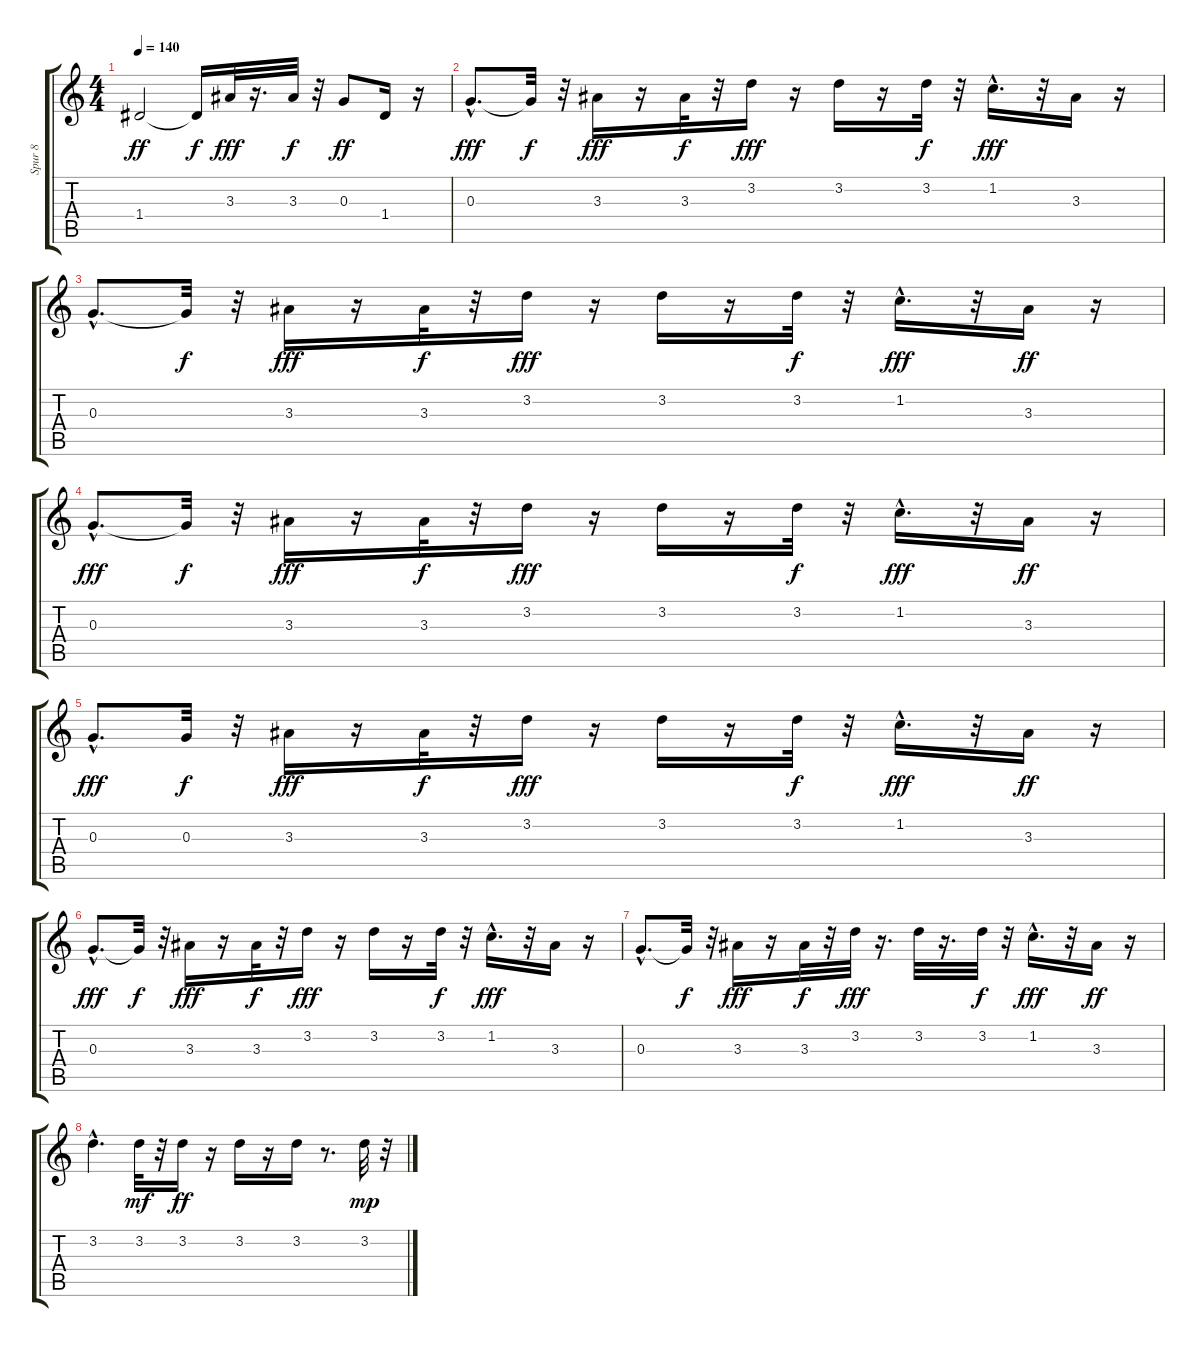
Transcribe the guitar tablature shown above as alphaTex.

\track ("Spur 8" "Spur 8") {instrument electricguitarmuted}
\staff {score tabs}
\tuning (E4 B3 G3 D3 A2 E2) {hide}
\ts (4 4)
\tempo 140
\clef g2
\ks c
1.4.2{dy ff} 1.4{t}.16{dy f} 3.3.32{dy fff} r.16{d} 3.3.32{dy f} r.32 0.3.8{dy ff} 1.4.16 r.16 |
0.3{hac}.8{d dy fff} 0.3{t}.32{dy f} r.32 3.3.16{dy fff} r.16 3.3.32{dy f} r.32 3.2.16{dy fff} r.16 3.2.16 r.16 3.2.32{dy f} r.32 1.2{hac}.16{d dy fff} r.32 3.3.16 r.16 |
0.3{hac}.8{d} 0.3{t}.32{dy f} r.32 3.3.16{dy fff} r.16 3.3.32{dy f} r.32 3.2.16{dy fff} r.16 3.2.16 r.16 3.2.32{dy f} r.32 1.2{hac}.16{d dy fff} r.32 3.3.16{dy ff} r.16 |
0.3{hac}.8{d dy fff} 0.3{t}.32{dy f} r.32 3.3.16{dy fff} r.16 3.3.32{dy f} r.32 3.2.16{dy fff} r.16 3.2.16 r.16 3.2.32{dy f} r.32 1.2{hac}.16{d dy fff} r.32 3.3.16{dy ff} r.16 |
0.3{hac}.8{d dy fff} 0.3.32{dy f} r.32 3.3.16{dy fff} r.16 3.3.32{dy f} r.32 3.2.16{dy fff} r.16 3.2.16 r.16 3.2.32{dy f} r.32 1.2{hac}.16{d dy fff} r.32 3.3.16{dy ff} r.16 |
0.3{hac}.8{d dy fff} 0.3{t}.32{dy f} r.32 3.3.16{dy fff} r.16 3.3.32{dy f} r.32 3.2.16{dy fff} r.16 3.2.16 r.16 3.2.32{dy f} r.32 1.2{hac}.16{d dy fff} r.32 3.3.16 r.16 |
0.3{hac}.8{d} 0.3{t}.32{dy f} r.32 3.3.16{dy fff} r.16 3.3.32{dy f} r.32 3.2.32{dy fff} r.16{d} 3.2.32 r.16{d} 3.2.32{dy f} r.32 1.2{hac}.16{d dy fff} r.32 3.3.16{dy ff} r.16 |
3.2{hac}.4{d} 3.2.32{dy mf} r.32 3.2.16{dy ff} r.16 3.2.16 r.16 3.2.16 r.8{d} 3.2.32{dy mp} r.32
